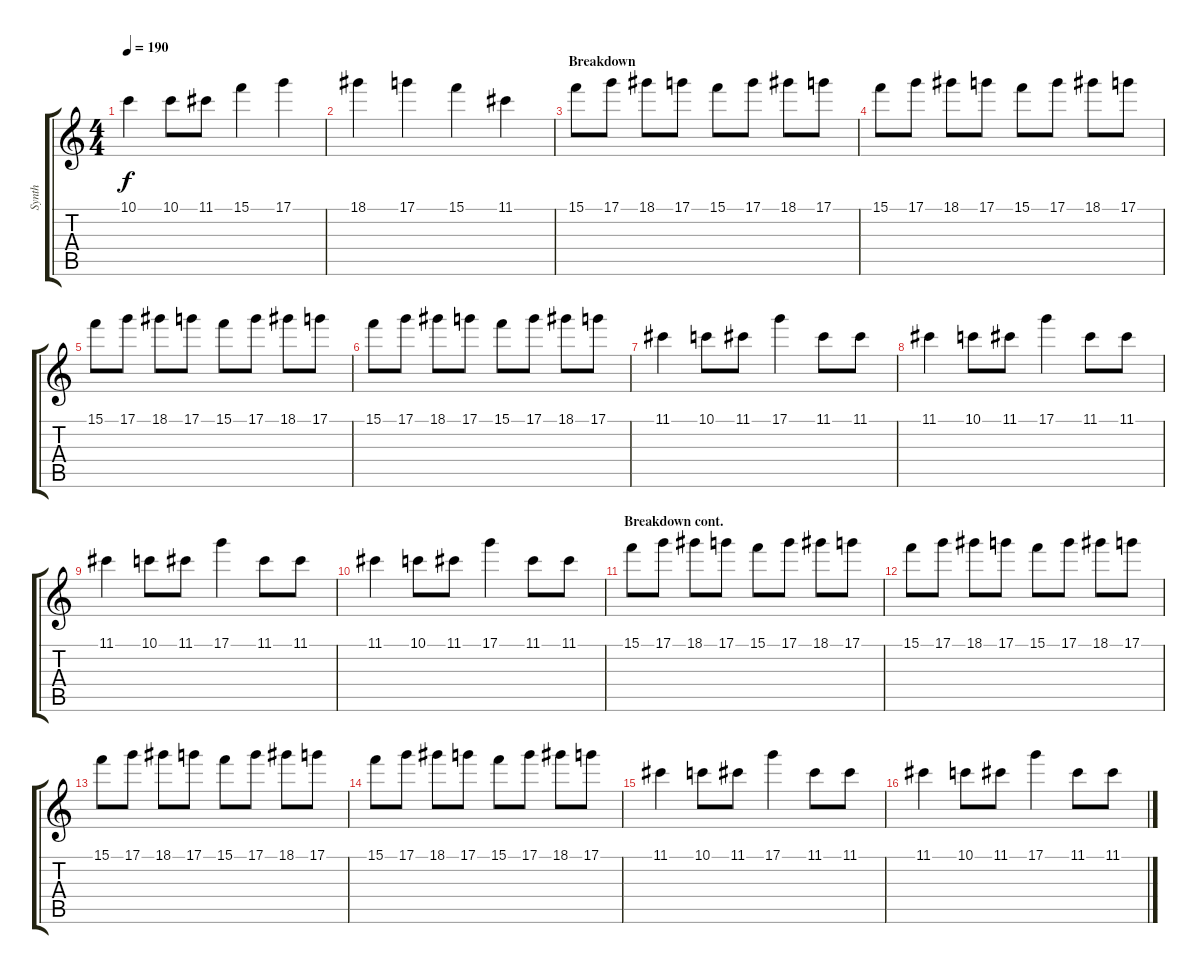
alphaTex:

\track ("Synth" "Synth") {instrument electricguitarclean}
\staff {score tabs}
\tuning (D4 A3 F3 C3 G2 C2) {hide}
\ts (4 4)
\tempo 190
\clef g2
\ks aminor
10.1.4{dy f} 10.1.8 11.1.8 15.1.4 17.1.4 |
18.1.4 17.1.4 15.1.4 11.1.4 |
\section ("" "Breakdown")
15.1.8 17.1.8 18.1.8 17.1.8 15.1.8 17.1.8 18.1.8 17.1.8 |
15.1.8 17.1.8 18.1.8 17.1.8 15.1.8 17.1.8 18.1.8 17.1.8 |
15.1.8 17.1.8 18.1.8 17.1.8 15.1.8 17.1.8 18.1.8 17.1.8 |
15.1.8 17.1.8 18.1.8 17.1.8 15.1.8 17.1.8 18.1.8 17.1.8 |
11.1.4 10.1.8 11.1.8 17.1.4 11.1.8 11.1.8 |
11.1.4 10.1.8 11.1.8 17.1.4 11.1.8 11.1.8 |
11.1.4 10.1.8 11.1.8 17.1.4 11.1.8 11.1.8 |
11.1.4 10.1.8 11.1.8 17.1.4 11.1.8 11.1.8 |
\section ("" "Breakdown cont.")
15.1.8 17.1.8 18.1.8 17.1.8 15.1.8 17.1.8 18.1.8 17.1.8 |
15.1.8 17.1.8 18.1.8 17.1.8 15.1.8 17.1.8 18.1.8 17.1.8 |
15.1.8 17.1.8 18.1.8 17.1.8 15.1.8 17.1.8 18.1.8 17.1.8 |
15.1.8 17.1.8 18.1.8 17.1.8 15.1.8 17.1.8 18.1.8 17.1.8 |
11.1.4 10.1.8 11.1.8 17.1.4 11.1.8 11.1.8 |
11.1.4 10.1.8 11.1.8 17.1.4 11.1.8 11.1.8
